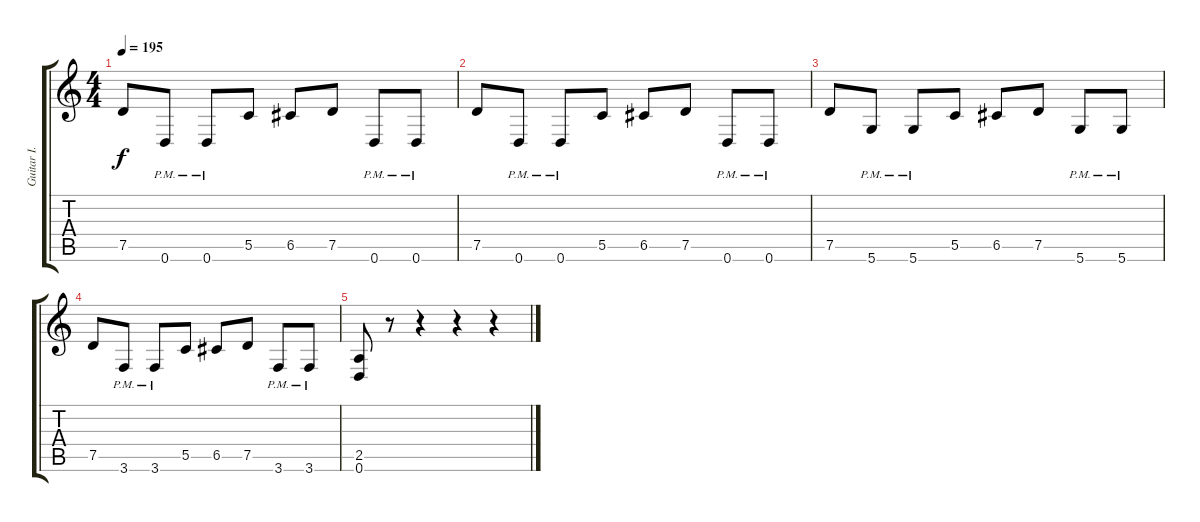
\track ("Guitar I." "Guitar I.") {instrument distortionguitar}
\staff {score tabs}
\tuning (D4 A3 F3 C3 G2 D2) {hide}
\ts (4 4)
\tempo 195
\clef g2
\ks c
7.5.8{dy f} 0.6{pm}.8 0.6{pm}.8 5.5.8 6.5.8 7.5.8 0.6{pm}.8 0.6{pm}.8 |
7.5.8 0.6{pm}.8 0.6{pm}.8 5.5.8 6.5.8 7.5.8 0.6{pm}.8 0.6{pm}.8 |
7.5.8 5.6{pm}.8 5.6{pm}.8 5.5.8 6.5.8 7.5.8 5.6{pm}.8 5.6{pm}.8 |
7.5.8 3.6{pm}.8 3.6{pm}.8 5.5.8 6.5.8 7.5.8 3.6{pm}.8 3.6{pm}.8 |
(2.5 0.6).8 r.8 r.4 r.4 r.4
